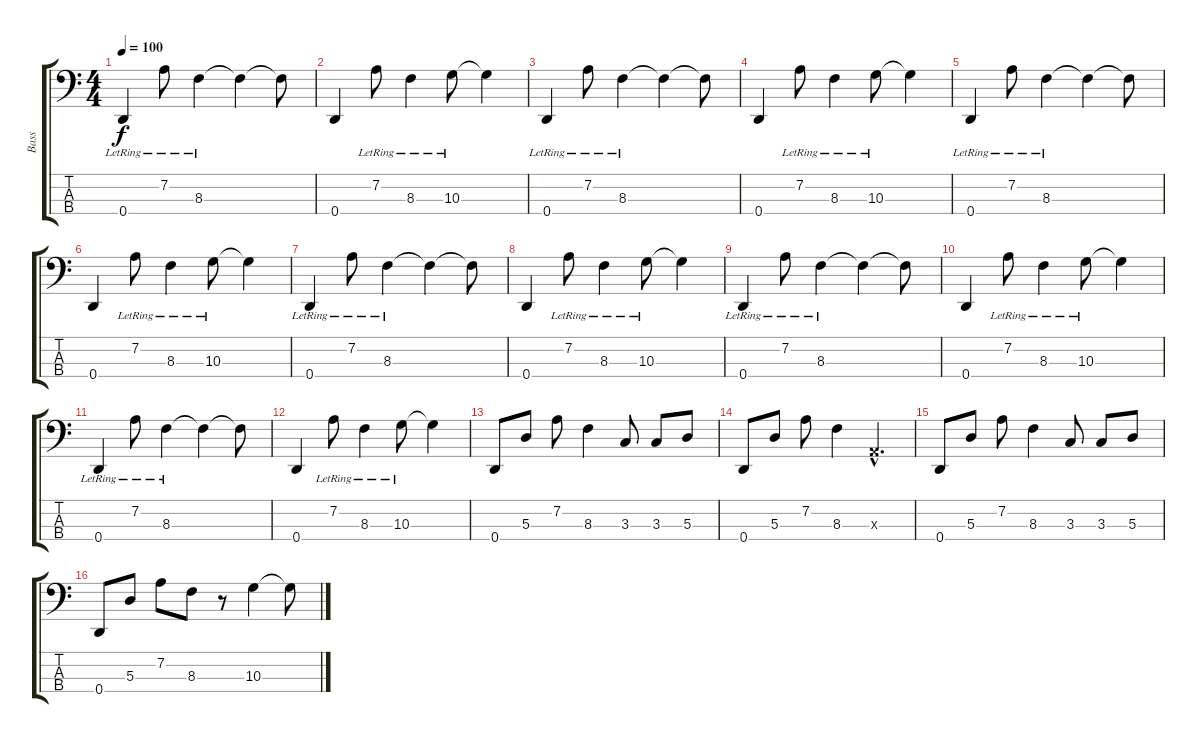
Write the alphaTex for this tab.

\track ("Bass" "Bass") {instrument overdrivenguitar}
\staff {score tabs}
\tuning (G2 D2 A1 D1) {hide}
\ts (4 4)
\tempo 100
\clef f4
\ks c
0.4{lr}.4{dy f instrument electricbasspick} 7.2{lr}.8 8.3{lr}.4 8.3{t}.4 8.3{t}.8 |
0.4.4 7.2{lr}.8 8.3{lr}.4 10.3{lr}.8 10.3{t}.4 |
0.4{lr}.4 7.2{lr}.8 8.3{lr}.4 8.3{t}.4 8.3{t}.8 |
0.4.4 7.2{lr}.8 8.3{lr}.4 10.3{lr}.8 10.3{t}.4 |
0.4{lr}.4 7.2{lr}.8 8.3{lr}.4 8.3{t}.4 8.3{t}.8 |
0.4.4 7.2{lr}.8 8.3{lr}.4 10.3{lr}.8 10.3{t}.4 |
0.4{lr}.4 7.2{lr}.8 8.3{lr}.4 8.3{t}.4 8.3{t}.8 |
0.4.4{instrument electricbasspick} 7.2{lr}.8 8.3{lr}.4 10.3{lr}.8 10.3{t}.4 |
0.4{lr}.4 7.2{lr}.8 8.3{lr}.4 8.3{t}.4 8.3{t}.8 |
0.4.4 7.2{lr}.8 8.3{lr}.4 10.3{lr}.8 10.3{t}.4 |
0.4{lr}.4 7.2{lr}.8 8.3{lr}.4 8.3{t}.4 8.3{t}.8 |
0.4.4 7.2{lr}.8 8.3{lr}.4 10.3{lr}.8 10.3{t}.4 |
0.4.8{instrument electricbasspick} 5.3.8 7.2.8 8.3.4 3.3.8 3.3.8 5.3.8 |
0.4.8 5.3.8 7.2.8 8.3.4 0.3{hac x}.4{d} |
0.4.8 5.3.8 7.2.8 8.3.4 3.3.8 3.3.8 5.3.8 |
0.4.8 5.3.8 7.2.8 8.3.8 r.8 10.3.4 10.3{t}.8
